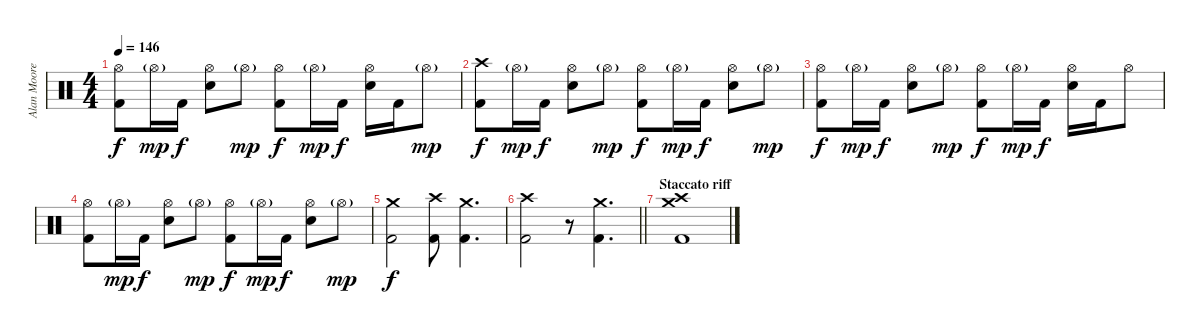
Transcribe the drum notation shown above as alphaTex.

\track ("Alan Moore" "Alan Moore") {instrument percussion}
\staff {score}
\articulation defaults
\ts (4 4)
\tempo 146
\clef neutral
\ks c
("Hi-Hat (open)" "Kick (hit) 2").8{dy f} "Hi-Hat (open)"{g}.16{dy mp} "Kick (hit) 2".16{dy f} ("Hi-Hat (open)" "Electric Snare (hit)").8 "Hi-Hat (open)"{g}.8{dy mp} ("Hi-Hat (open)" "Kick (hit) 2").8{dy f} "Hi-Hat (open)"{g}.16{dy mp} "Kick (hit) 2".16{dy f} ("Hi-Hat (open)" "Electric Snare (hit)").16 "Kick (hit) 2".16 "Hi-Hat (open)"{g}.8{dy mp} |
("Crash high (hit)" "Kick (hit) 2").8{dy f} "Hi-Hat (open)"{g}.16{dy mp} "Kick (hit) 2".16{dy f} ("Hi-Hat (open)" "Electric Snare (hit)").8 "Hi-Hat (open)"{g}.8{dy mp} ("Hi-Hat (open)" "Kick (hit) 2").8{dy f} "Hi-Hat (open)"{g}.16{dy mp} "Kick (hit) 2".16{dy f} ("Hi-Hat (open)" "Electric Snare (hit)").8 "Hi-Hat (open)"{g}.8{dy mp} |
("Hi-Hat (open)" "Kick (hit) 2").8{dy f} "Hi-Hat (open)"{g}.16{dy mp} "Kick (hit) 2".16{dy f} ("Hi-Hat (open)" "Electric Snare (hit)").8 "Hi-Hat (open)"{g}.8{dy mp} ("Hi-Hat (open)" "Kick (hit) 2").8{dy f} "Hi-Hat (open)"{g}.16{dy mp} "Kick (hit) 2".16{dy f} ("Hi-Hat (open)" "Electric Snare (hit)").16 "Kick (hit) 2".16 "Hi-Hat (open)".8 |
("Hi-Hat (open)" "Kick (hit) 2").8 "Hi-Hat (open)"{g}.16{dy mp} "Kick (hit) 2".16{dy f} ("Hi-Hat (open)" "Electric Snare (hit)").8 "Hi-Hat (open)"{g}.8{dy mp} ("Hi-Hat (open)" "Kick (hit) 2").8{dy f} "Hi-Hat (open)"{g}.16{dy mp} "Kick (hit) 2".16{dy f} ("Hi-Hat (open)" "Electric Snare (hit)").8 "Hi-Hat (open)"{g}.8{dy mp} |
("Crash medium (hit)" "Kick (hit) 2").2{dy f} ("Crash high (hit)" "Kick (hit) 2").8 ("Crash medium (hit)" "Kick (hit) 2").4{d} |
\barLineRight lightlight
("Crash high (hit)" "Kick (hit) 2").2 r.8 ("Crash medium (hit)" "Kick (hit) 2").4{d} |
\section ("" "Staccato riff")
("Crash medium (hit)" "Crash high (hit)" "Kick (hit) 2").1
